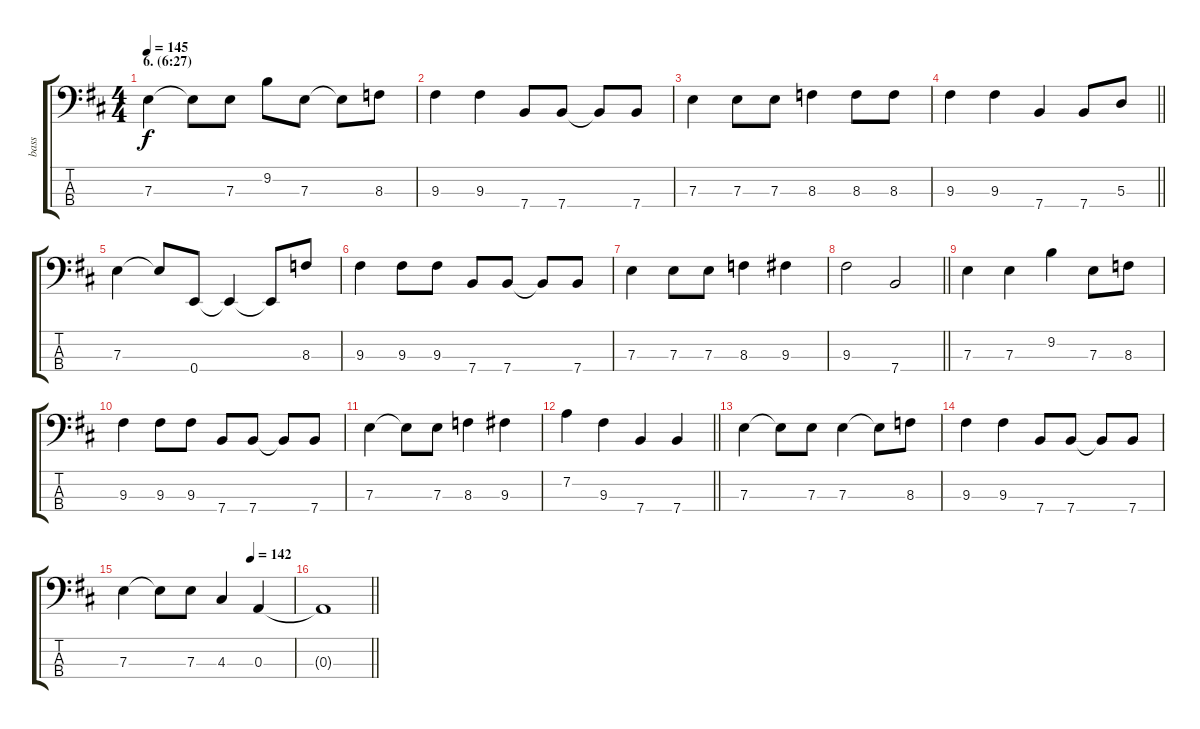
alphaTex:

\track ("bass" "bass") {instrument electricbassfinger}
\staff {score tabs}
\tuning (G2 D2 A1 E1) {hide}
\ts (4 4)
\section ("" "6. (6:27)")
\tempo 145
\clef f4
\ks d
7.3.4{dy f} 7.3{t}.8 7.3.8 9.2.8 7.3.8 7.3{t}.8 8.3.8 |
9.3.4 9.3.4 7.4.8 7.4.8 7.4{t}.8 7.4.8 |
7.3.4 7.3.8 7.3.8 8.3.4 8.3.8 8.3.8 |
\barLineRight lightlight
9.3.4 9.3.4 7.4.4 7.4.8 5.3.8 |
7.3.4 7.3{t}.8 0.4.8 0.4{t}.4 0.4{t}.8 8.3.8 |
9.3.4 9.3.8 9.3.8 7.4.8 7.4.8 7.4{t}.8 7.4.8 |
7.3.4 7.3.8 7.3.8 8.3.4 9.3.4 |
\barLineRight lightlight
9.3.2 7.4.2 |
7.3.4 7.3.4 9.2.4 7.3.8 8.3.8 |
9.3.4 9.3.8 9.3.8 7.4.8 7.4.8 7.4{t}.8 7.4.8 |
7.3.4 7.3{t}.8 7.3.8 8.3.4 9.3.4 |
\barLineRight lightlight
7.2.4 9.3.4 7.4.4 7.4.4 |
7.3.4 7.3{t}.8 7.3.8 7.3.4 7.3{t}.8 8.3.8 |
9.3.4 9.3.4 7.4.8 7.4.8 7.4{t}.8 7.4.8 |
\tempo (142 0.75)
7.3.4 7.3{t}.8 7.3.8 4.3.4 0.3.4 |
\barLineRight lightlight
0.3{t}.1
